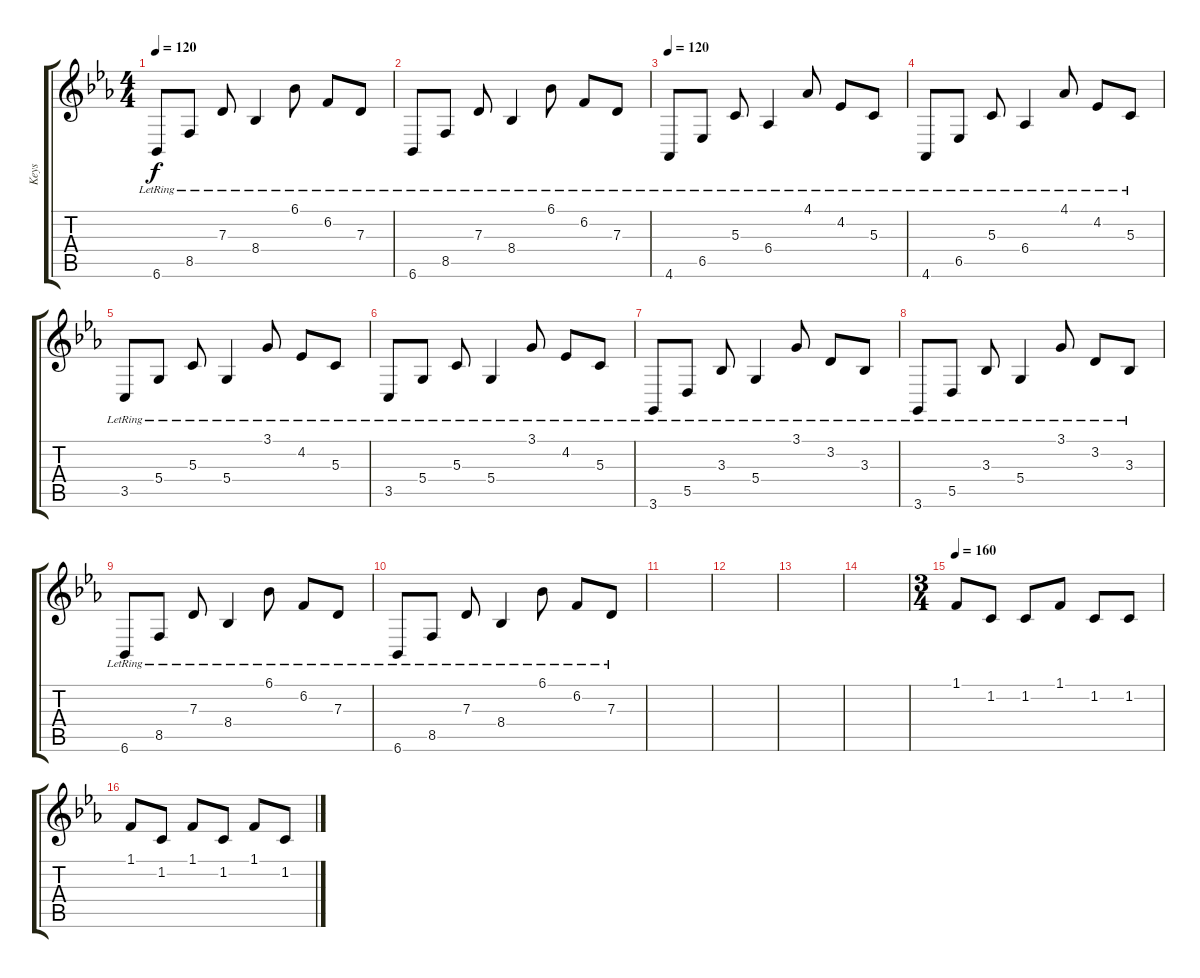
\track ("Keys" "Keys") {instrument brightacousticpiano}
\staff {score tabs}
\tuning (E4 B3 G3 D3 A2 E2) {hide}
\ts (4 4)
\tempo 120
\clef g2
\ks eb
6.6{lr}.8{dy f} 8.5{lr}.8 7.3{lr}.8 8.4{lr}.4 6.1{lr}.8 6.2{lr}.8 7.3{lr}.8 |
6.6{lr}.8 8.5{lr}.8 7.3{lr}.8 8.4{lr}.4 6.1{lr}.8 6.2{lr}.8 7.3{lr}.8 |
\tempo 120
4.6{lr}.8{volume 14 instrument brightacousticpiano} 6.5{lr}.8 5.3{lr}.8 6.4{lr}.4 4.1{lr}.8 4.2{lr}.8 5.3{lr}.8 |
4.6{lr}.8 6.5{lr}.8 5.3{lr}.8 6.4{lr}.4 4.1{lr}.8 4.2{lr}.8 5.3{lr}.8 |
3.5{lr}.8 5.4{lr}.8 5.3{lr}.8 5.4{lr}.4 3.1{lr}.8 4.2{lr}.8 5.3{lr}.8 |
3.5{lr}.8 5.4{lr}.8 5.3{lr}.8 5.4{lr}.4 3.1{lr}.8 4.2{lr}.8 5.3{lr}.8 |
3.6{lr}.8 5.5{lr}.8 3.3{lr}.8 5.4{lr}.4 3.1{lr}.8 3.2{lr}.8 3.3{lr}.8 |
3.6{lr}.8 5.5{lr}.8 3.3{lr}.8 5.4{lr}.4 3.1{lr}.8 3.2{lr}.8 3.3{lr}.8 |
6.6{lr}.8 8.5{lr}.8 7.3{lr}.8 8.4{lr}.4 6.1{lr}.8 6.2{lr}.8 7.3{lr}.8 |
6.6{lr}.8 8.5{lr}.8 7.3{lr}.8 8.4{lr}.4 6.1{lr}.8 6.2{lr}.8 7.3{lr}.8 |
|
|
|
|
\ts (3 4)
\tempo 160
1.1.8{volume 13 balance 8 instrument pizzicatostrings} 1.2.8 1.2.8 1.1.8 1.2.8 1.2.8 |
1.1.8 1.2.8 1.1.8 1.2.8 1.1.8 1.2.8
